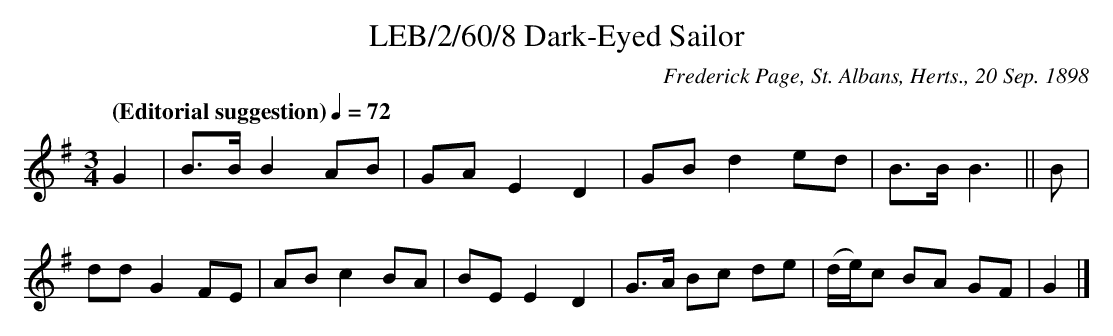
X:1
T:LEB/2/60/8 Dark-Eyed Sailor
C:Frederick Page, St. Albans, Herts., 20 Sep. 1898
L:1/8
Q:"(Editorial suggestion)" 1/4=72
M:3/4
K:G
G2 | B3/2B/2 B2 AB | GA E2 D2 | GB d2 ed | B3/2B/2 B3 || B |
dd G2 FE | AB c2 BA | BE E2 D2 | G3/2A/2 Bc de | (d/2e/2)c BA GF | G2 |]
